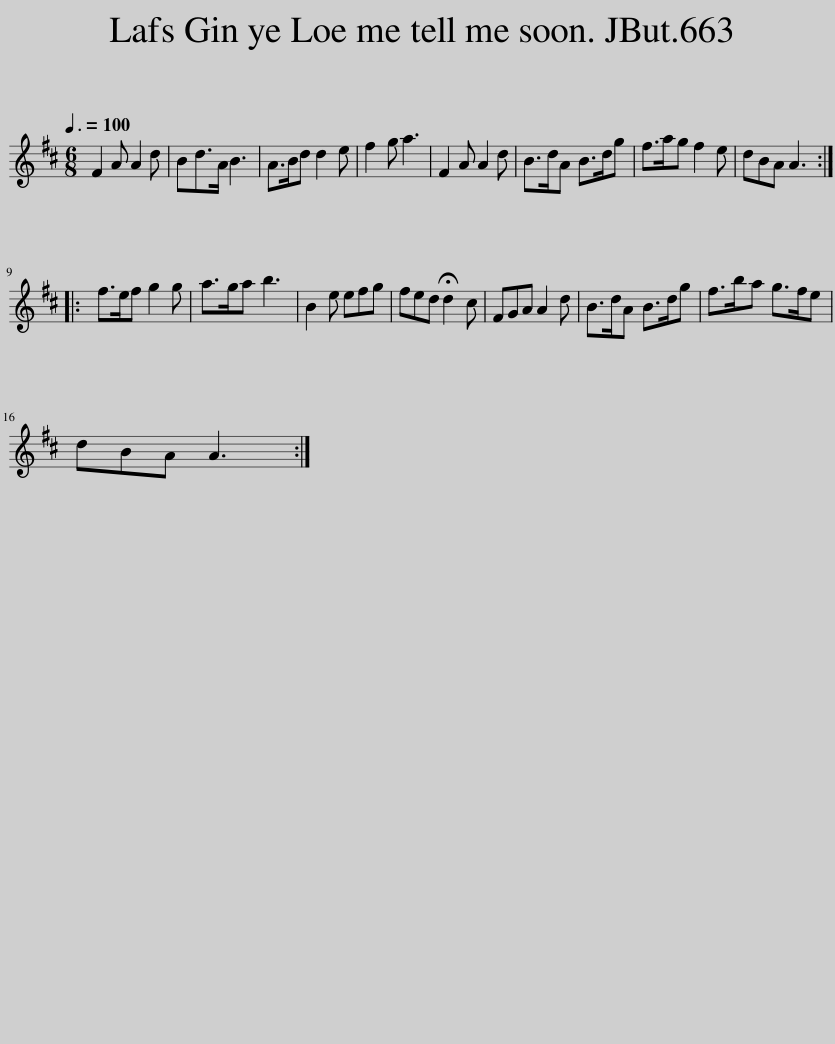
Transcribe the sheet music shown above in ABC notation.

X:1
L:1/8
Q:3/8=100
M:6/8
I:linebreak $
K:D
V:1 treble
V:1
 F2 A A2 d | Bd>A B3 | A>Bd d2 e | f2 g a3 | F2 A A2 d | %5
 B>dA B>dg | f>ag f2 e | dBA A3 ::$ f>ef g2 g | a>ga b3 | %10
 B2 e efg | fed !fermata!d2 c | FGA A2 d | B>dA B>dg | f>ba g>fe |$ %15
 dBA A3 :| %16
